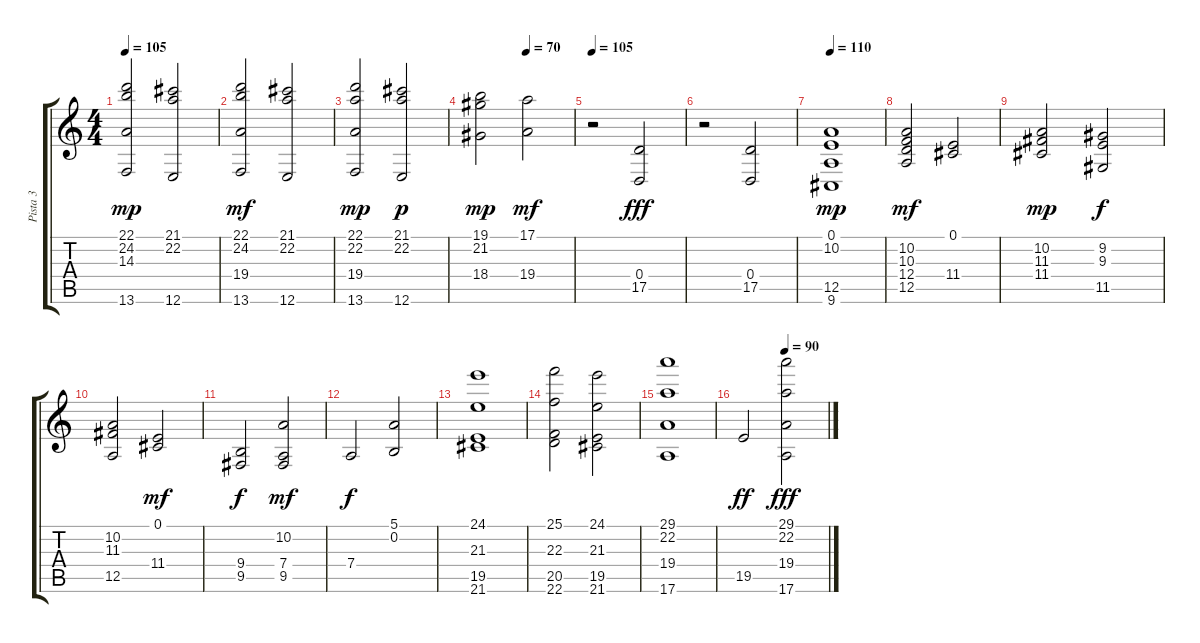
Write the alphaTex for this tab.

\track ("Pista 3" "Pista 3") {instrument stringensemble1}
\staff {score tabs}
\tuning (E4 B3 G3 D3 A2 E2) {hide}
\ts (4 4)
\tempo 105
\clef g2
\ks c
(22.1 24.2 14.3 13.6).2{dy mp instrument stringensemble1} (21.1 22.2 12.6).2 |
(22.1 24.2 19.4 13.6).2{dy mf} (21.1 22.2 12.6).2 |
(22.1 22.2 19.4 13.6).2{dy mp} (21.1 22.2 12.6).2{dy p} |
\tempo (70 0.5)
(19.1 21.2 18.4).2{dy mp} (17.1 19.4).2{dy mf} |
\tempo 105
r.2 (0.4 17.5).2{dy fff} |
r.2 (0.4 17.5).2 |
\tempo 110
(0.1 10.2 12.5 9.6).1{dy mp} |
(10.2 10.3 12.4 12.5).2{dy mf} (0.1 11.4).2 |
(10.2 11.3 11.4).2{dy mp} (9.2 9.3 11.5).2{dy f} |
(10.2 11.3 12.5).2 (0.1 11.4).2{dy mf} |
(9.4 9.5).2{dy f} (10.2 7.4 9.5).2{dy mf} |
7.4.2{dy f} (5.1 0.2).2 |
(24.1 21.3 19.5 21.6).1 |
(25.1 22.3 20.5 22.6).2 (24.1 21.3 19.5 21.6).2 |
(29.1 22.2 19.4 17.6).1 |
\tempo (90 0.5)
19.5.2{dy ff} (29.1 22.2 19.4 17.6).2{dy fff}
